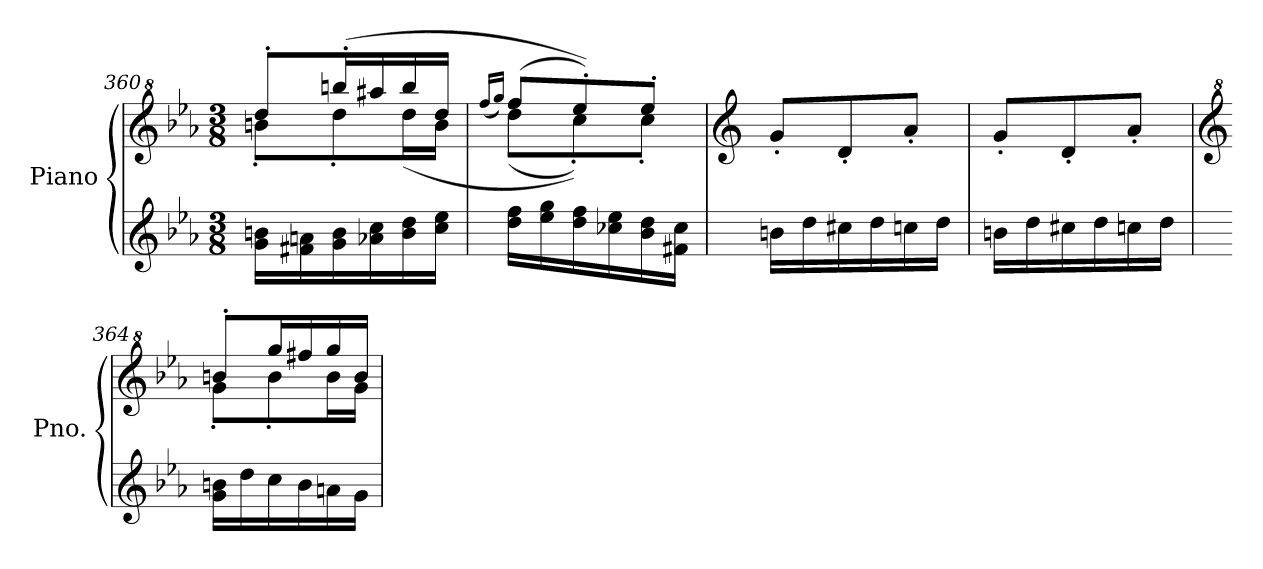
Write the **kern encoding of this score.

**kern	**kern
*part1	*part1
*staff2	*staff1
*I"Piano	*
*I'Pno.	*
*clefG2	*clefG^2
*k[b-e-a-]	*k[b-e-a-]
*M3/8	*M3/8
=360	=360
*	*^
16g\ 16bn\LL	8ddd'/L	8bbn'\L
16f#X\ 16an\	.	.
16g\ 16b\	(>16bbbn'/L	8ddd'\
16a-X\ 16cc\	16aaa#X/	.
16b\ 16dd\	16bbb/	(<16ddd\L
16cc\ 16ee-\JJ	16ddd/JJ	16bb\JJ
=361	=361	=361
.	(<16qfff/LL	.
.	16qggg/JJ)	.
16dd\ 16ff\LL	(>8fff/L	(<8ddd\L
16ee-\ 16gg\	.	.
16dd\ 16ff\	8eee-'/))	8ccc'\))
16cc-X\ 16ee-\	.	.
16b-\ 16dd\	8eee-'/J	8ccc'\J
16f#X\ 16cc-\JJ	.	.
*	*v	*v
=362	=362
*	*clefG2
16bn\LL	8g'/L
16dd\	.
16cc#X\	8d'/
16dd\	.
16ccn\	8a-'/J
16dd\JJ	.
!!LO:LB:g=z
=363	=363
16bn\LL	8g'/L
16dd\	.
16cc#X\	8d'/
16dd\	.
16ccn\	8a-'/J
16dd\JJ	.
=364	=364
*	*clefG^2
*	*^
16g\ 16bn\LL	8bbn'/L	8gg'\L
16dd\	.	.
16cc\	16ggg/L	8bb'\
16b\	16fff#X/	.
16an\	16ggg/	16bb\L
16g\JJ	16bb/JJ	16gg\JJ
*	*v	*v
=	=
*-	*-
